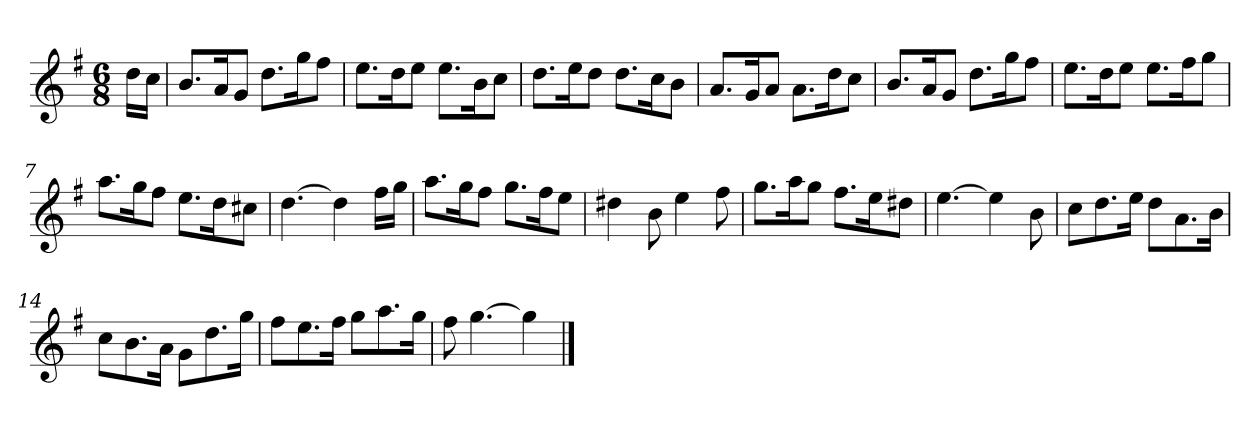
**kern
*part1
*staff1
*k[f#]
*M6/8
*MM120
=
16ddLL
16ccJJ
=1
8.bL
16aK
8gJ
8.ddL
16ggK
8ff#J
=2
8.eeL
16ddK
8eeJ
8.eeL
16bK
8ccJ
=3
8.ddL
16eeK
8ddJ
8.ddL
16ccK
8bJ
=4
8.aL
16gK
8aJ
8.aL
16ddK
8ccJ
=5
8.bL
16aK
8gJ
8.ddL
16ggK
8ff#J
=6
8.eeL
16ddK
8eeJ
8.eeL
16ff#K
8ggJ
=7
8.aaL
16ggK
8ff#J
8.eeL
16ddK
8cc#XJ
=8
[4.dd
4dd]
16ff#LL
16ggJJ
=9
8.aaL
16ggK
8ff#J
8.ggL
16ff#K
8eeJ
=10
4dd#X
8b
4ee
8ff#
=11
8.ggL
16aaK
8ggJ
8.ff#L
16eeK
8dd#XJ
=12
[4.ee
4ee]
8b
=13
8ccL
8.dd
16eeJk
8ddL
8.a
16bJk
=14
8ccL
8.b
16aJk
8gL
8.dd
16ggJk
=15
8ff#L
8.ee
16ff#Jk
8ggL
8.aa
16ggJk
=16
8ff#
[4.gg
4gg]
==
*-
